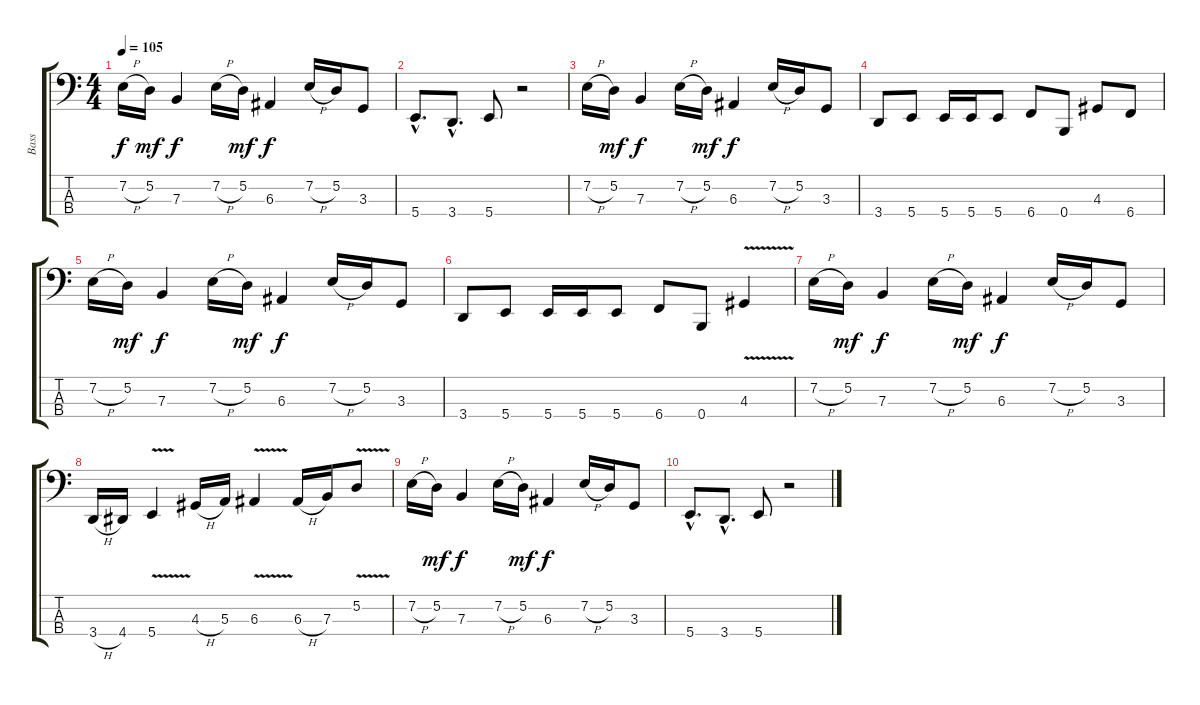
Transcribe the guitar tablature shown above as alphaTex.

\track ("Bass" "Bass") {instrument electricbassfinger}
\staff {score tabs}
\tuning (D2 A1 E1 B0) {hide}
\ts (4 4)
\tempo 105
\clef f4
\ks c
7.2{h}.16{dy f} 5.2.16{dy mf} 7.3.4{dy f} 7.2{h}.16 5.2.16{dy mf} 6.3.4{dy f} 7.2{h}.16 5.2.16 3.3.8 |
5.4{hac}.8{d} 3.4{hac}.8{d} 5.4.8 r.2 |
7.2{h}.16 5.2.16{dy mf} 7.3.4{dy f} 7.2{h}.16 5.2.16{dy mf} 6.3.4{dy f} 7.2{h}.16 5.2.16 3.3.8 |
3.4.8 5.4.8 5.4.16 5.4.16 5.4.8 6.4.8 0.4.8 4.3.8 6.4.8 |
7.2{h}.16 5.2.16{dy mf} 7.3.4{dy f} 7.2{h}.16 5.2.16{dy mf} 6.3.4{dy f} 7.2{h}.16 5.2.16 3.3.8 |
3.4.8 5.4.8 5.4.16 5.4.16 5.4.8 6.4.8 0.4.8 4.3{v}.4 |
7.2{h}.16 5.2.16{dy mf} 7.3.4{dy f} 7.2{h}.16 5.2.16{dy mf} 6.3.4{dy f} 7.2{h}.16 5.2.16 3.3.8 |
3.4{h}.16 4.4.16 5.4{v}.4 4.3{h}.16 5.3.16 6.3{v}.4 6.3{h}.16 7.3.16 5.2{v}.8 |
7.2{h}.16 5.2.16{dy mf} 7.3.4{dy f} 7.2{h}.16 5.2.16{dy mf} 6.3.4{dy f} 7.2{h}.16 5.2.16 3.3.8 |
5.4{hac}.8{d} 3.4{hac}.8{d} 5.4.8 r.2
